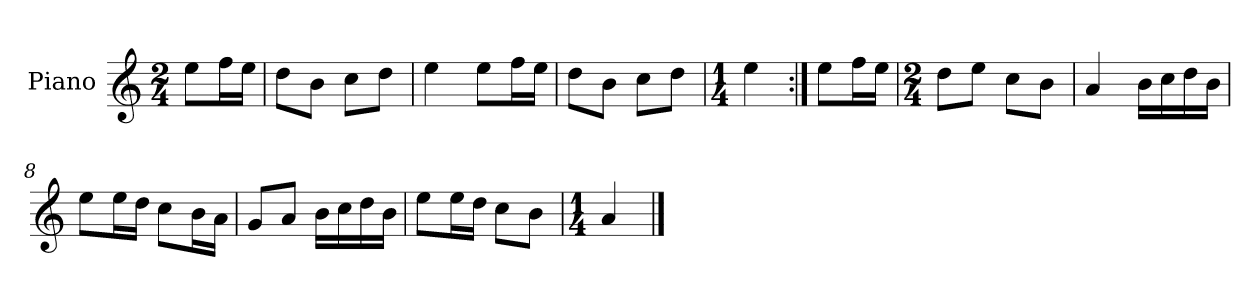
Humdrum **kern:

**kern
*part1
*staff1
*I"Piano
*I'Pno.
*clefG2
*k[]
*M2/4
=
8ee\L
16ff\L
16ee\JJ
=1
8dd\L
8b\J
8cc\L
8dd\J
=2
4ee\
8ee\L
16ff\L
16ee\JJ
=3
8dd\L
8b\J
8cc\L
8dd\J
=4
*M1/4
4ee\
=5:|!
8ee\L
16ff\L
16ee\JJ
=6
*M2/4
8dd\L
8ee\J
8cc\L
8b\J
=7
4a/
16b\LL
16cc\
16dd\
16b\JJ
=8
8ee\L
16ee\L
16dd\JJ
8cc\L
16b\L
16a\JJ
!!LO:LB:g=z
=9
8g/L
8a/J
16b\LL
16cc\
16dd\
16b\JJ
=10
8ee\L
16ee\L
16dd\JJ
8cc\L
8b\J
=11
*M1/4
4a/
==
*-
